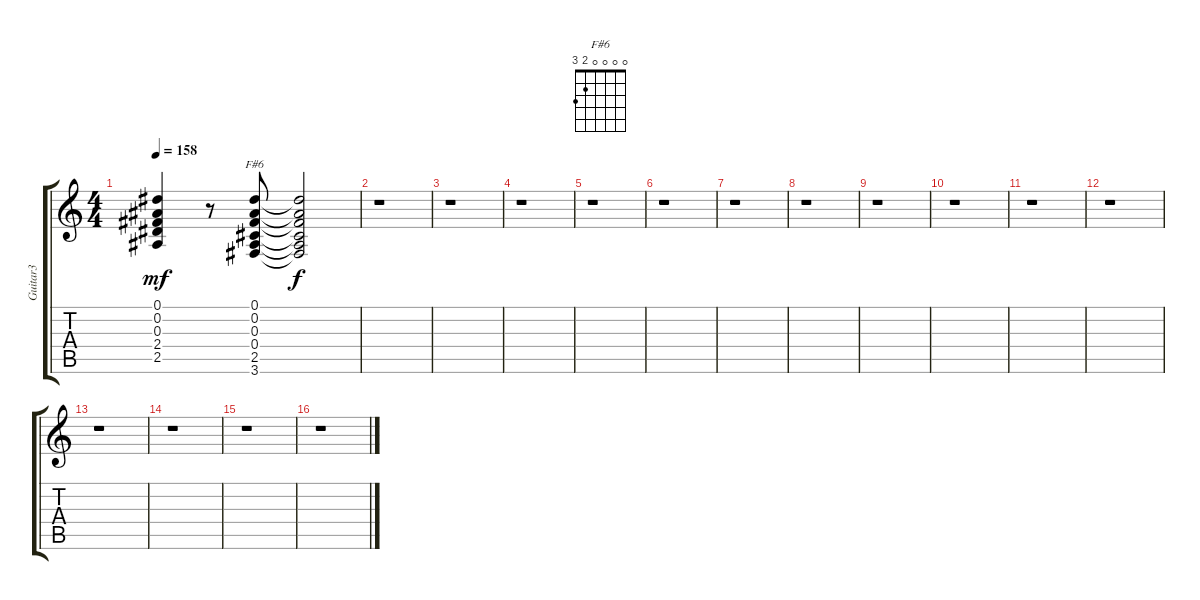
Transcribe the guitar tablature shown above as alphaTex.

\track ("Guitar3" "Guitar3") {instrument electricguitarclean}
\staff {score tabs}
\tuning (Eb4 Bb3 Gb3 Db3 Ab2 Eb2) {hide}
\chord ("F#6" 0 0 0 0 2 3)
\ts (4 4)
\tempo 158
\clef g2
\ks c
(0.1 0.2 0.3 2.4 2.5).4{dy mf instrument electricguitarclean} r.8 (0.1 0.2 0.3 0.4 2.5 3.6).8{ch "F#6"} (0.1{t} 0.2{t} 0.3{t} 0.4{t} 2.5{t} 3.6{t}).2{dy f} |
r.1 |
r.1 |
r.1 |
r.1 |
r.1 |
r.1 |
r.1 |
r.1 |
r.1 |
r.1 |
r.1 |
r.1 |
r.1 |
r.1 |
r.1
